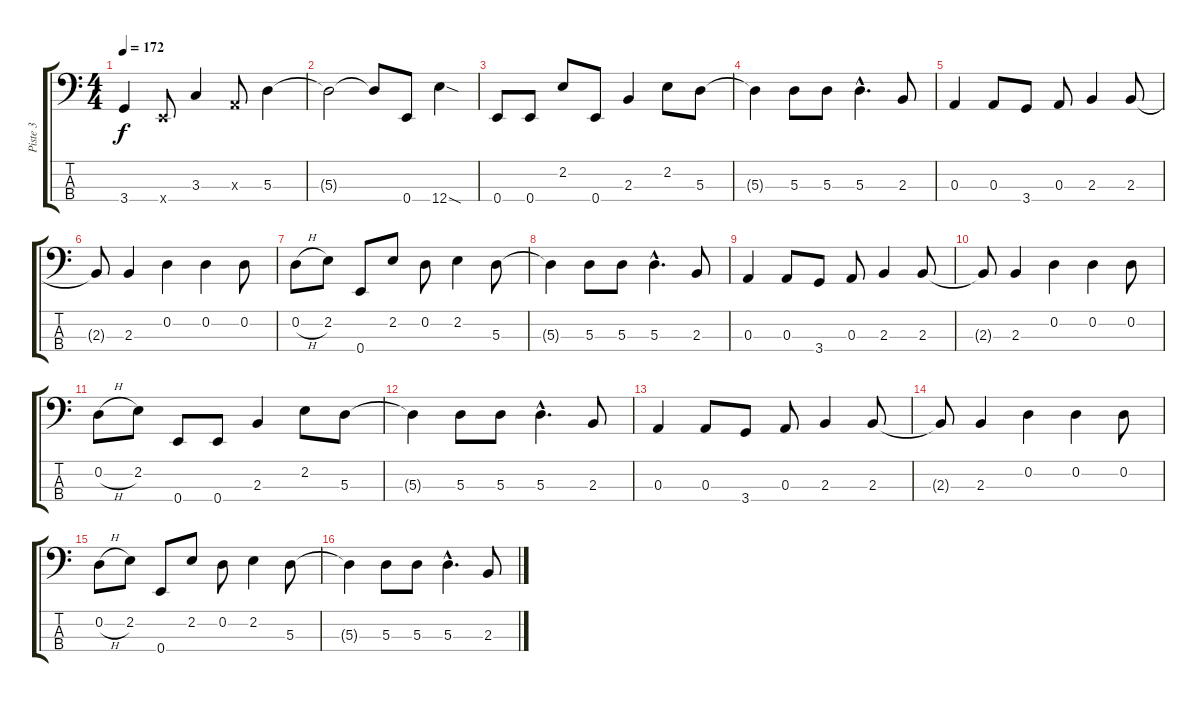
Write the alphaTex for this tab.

\track ("Piste 3" "Piste 3") {instrument electricbasspick}
\staff {score tabs}
\tuning (G2 D2 A1 E1) {hide}
\ts (4 4)
\tempo 172
\clef f4
\ks c
3.4.4{dy f} 0.4{x}.8 3.3.4 0.3{x}.8 5.3.4 |
5.3{t}.2 5.3{t}.8 0.4.8 12.4{sod}.4 |
0.4.8 0.4.8 2.2.8 0.4.8 2.3.4 2.2.8 5.3.8 |
5.3{t}.4 5.3.8 5.3.8 5.3{hac}.4{d} 2.3.8 |
0.3.4 0.3.8 3.4.8 0.3.8 2.3.4 2.3.8 |
2.3{t}.8 2.3.4 0.2.4 0.2.4 0.2.8 |
0.2{h}.8 2.2.8 0.4.8 2.2.8 0.2.8 2.2.4 5.3.8 |
5.3{t}.4 5.3.8 5.3.8 5.3{hac}.4{d} 2.3.8 |
0.3.4 0.3.8 3.4.8 0.3.8 2.3.4 2.3.8 |
2.3{t}.8 2.3.4 0.2.4 0.2.4 0.2.8 |
0.2{h}.8 2.2.8 0.4.8 0.4.8 2.3.4 2.2.8 5.3.8 |
5.3{t}.4 5.3.8 5.3.8 5.3{hac}.4{d} 2.3.8 |
0.3.4 0.3.8 3.4.8 0.3.8 2.3.4 2.3.8 |
2.3{t}.8 2.3.4 0.2.4 0.2.4 0.2.8 |
0.2{h}.8 2.2.8 0.4.8 2.2.8 0.2.8 2.2.4 5.3.8 |
5.3{t}.4 5.3.8 5.3.8 5.3{hac}.4{d} 2.3.8
